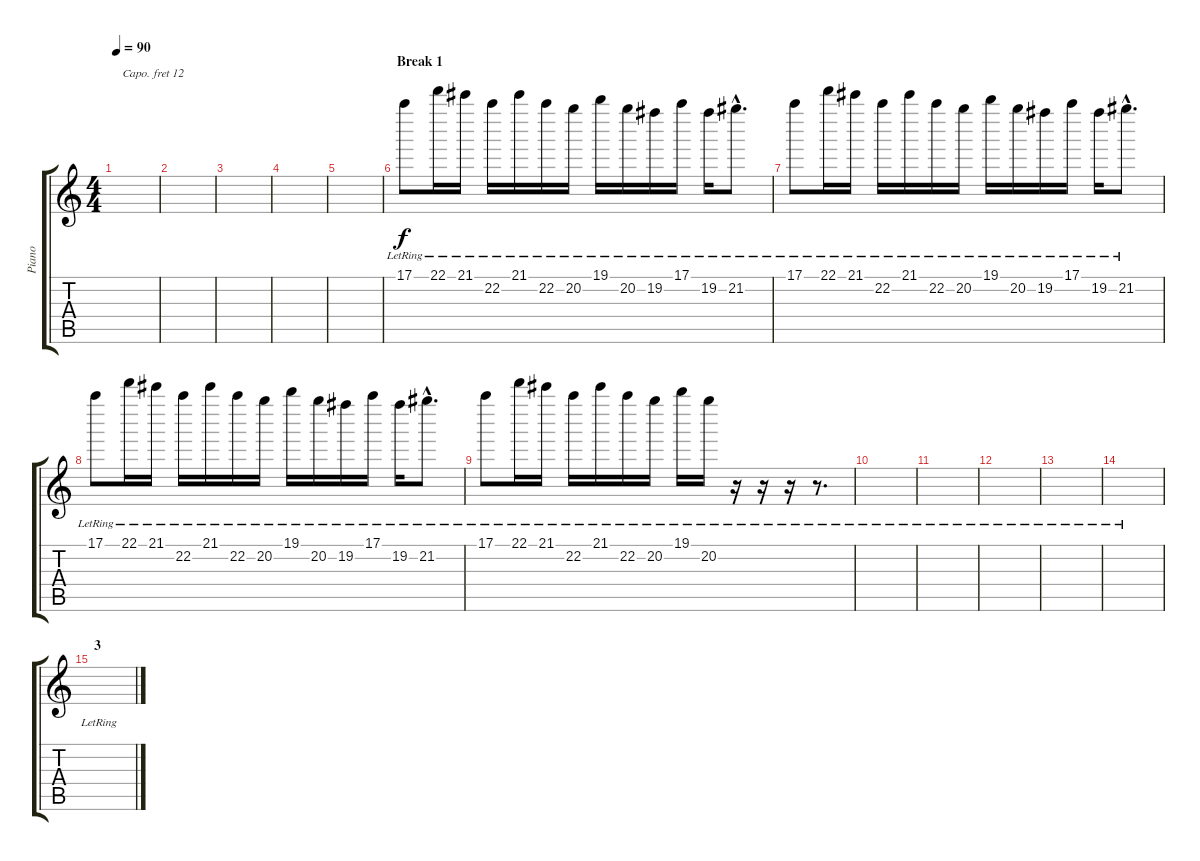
\track ("Piano" "Piano") {instrument distortionguitar}
\staff {score tabs}
\capo 12
\tuning (E4 B3 G3 D3 A2 E2) {hide}
\ts (4 4)
\tempo 90
\clef g2
\ks c
|
|
|
|
|
\section ("" "Break 1")
17.1{lr}.8{volume 8 instrument electricgrandpiano} 22.1{lr}.16 21.1{lr}.16 22.2{lr}.16 21.1{lr}.16 22.2{lr}.16 20.2{lr}.16 19.1{lr}.16 20.2{lr}.16 19.2{lr}.16 17.1{lr}.16 19.2{lr}.16 21.2{hac lr}.8{d} |
17.1{lr}.8{instrument electricgrandpiano} 22.1{lr}.16 21.1{lr}.16 22.2{lr}.16 21.1{lr}.16 22.2{lr}.16 20.2{lr}.16 19.1{lr}.16 20.2{lr}.16 19.2{lr}.16 17.1{lr}.16 19.2{lr}.16 21.2{hac lr}.8{d} |
17.1{lr}.8{instrument electricgrandpiano} 22.1{lr}.16 21.1{lr}.16 22.2{lr}.16 21.1{lr}.16 22.2{lr}.16 20.2{lr}.16 19.1{lr}.16 20.2{lr}.16 19.2{lr}.16 17.1{lr}.16 19.2{lr}.16 21.2{hac lr}.8{d} |
17.1{lr}.8{instrument electricgrandpiano} 22.1{lr}.16 21.1{lr}.16 22.2{lr}.16 21.1{lr}.16 22.2{lr}.16 20.2{lr}.16 19.1{lr}.16 20.2{lr}.16 r.16 r.16 r.16 r.8{d} |
|
|
|
|
|
\section ("" "3")
